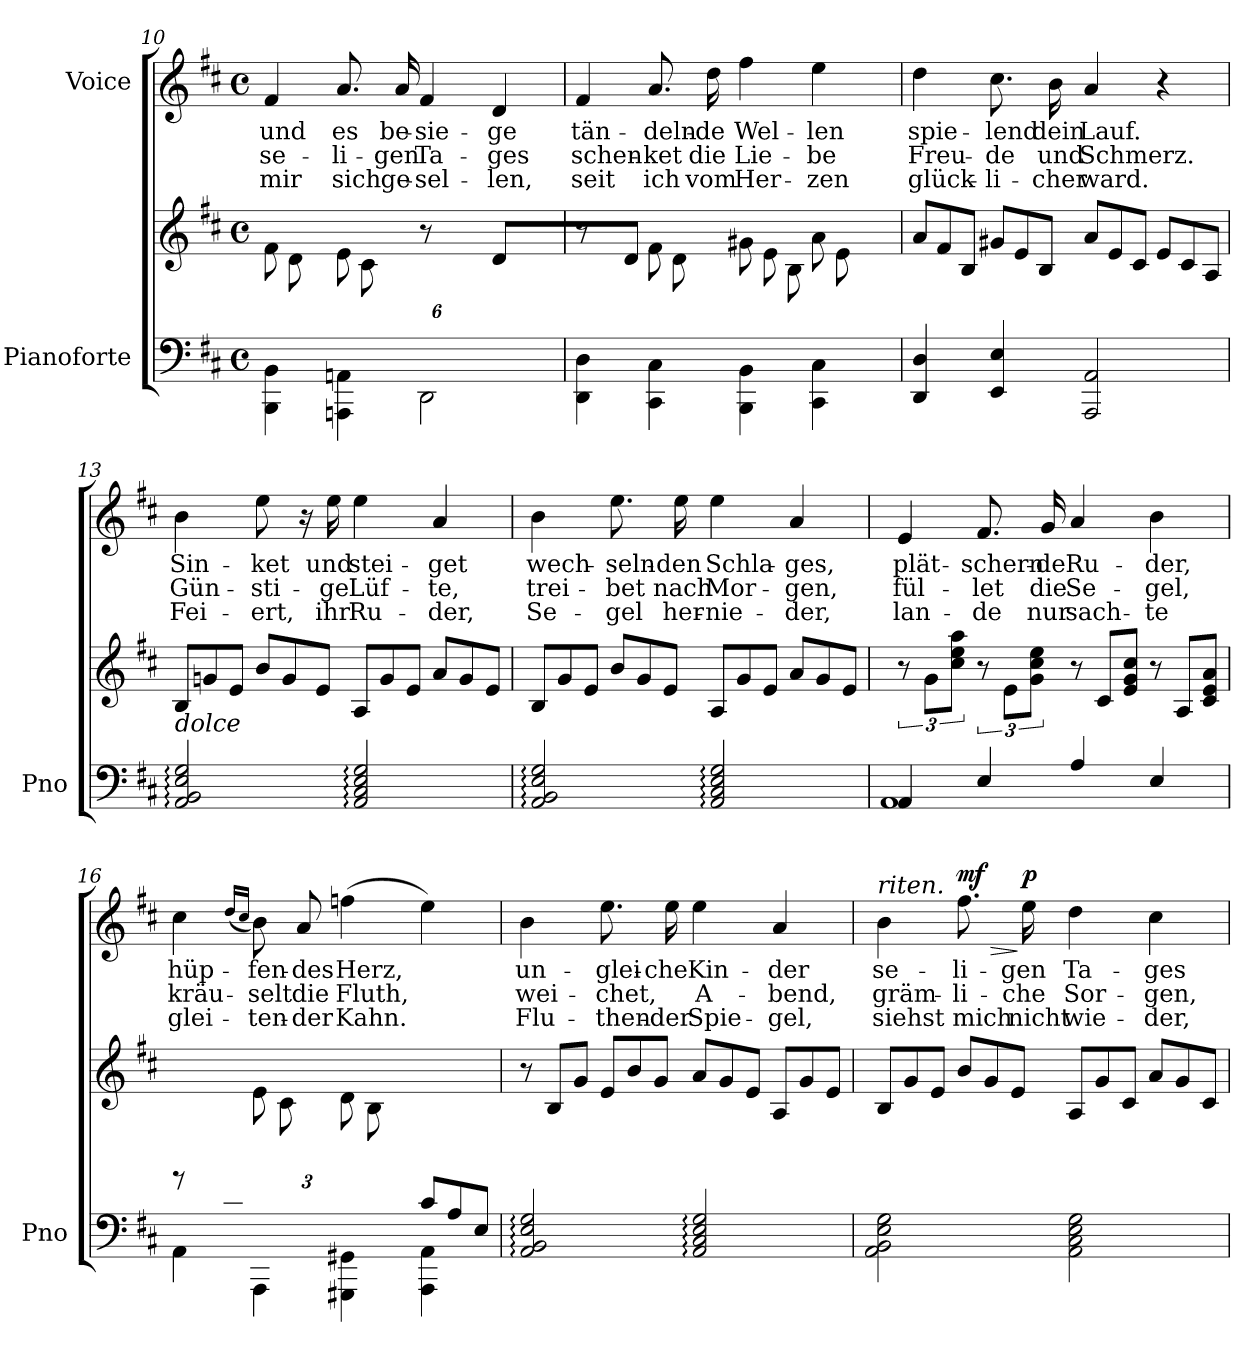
**kern	**kern	**kern	**text	**text	**text	**dynam
*part2	*part2	*part1	*part1	*part1	*part1	*part1
*staff3	*staff2	*staff1	*staff1	*staff1	*staff1	*staff1
*I"Pianoforte	*	*I"Voice	*	*	*	*
*I'Pno	*	*	*	*	*	*
*clefF4	*clefG2	*clefG2	*	*	*	*
*k[f#c#]	*k[f#c#]	*k[f#c#]	*	*	*	*
*M4/4	*M4/4	*M4/4	*	*	*	*
*met(c)	*met(c)	*met(c)	*	*	*	*
=10	=10	=10	=10	=10	=10	=10
*^	*	*	*	*	*	*
*	*	*Xtuplet	*	*	*	*	*
!	!	!	!	!LO:LY:b	!LO:LY:b	!LO:LY:b	!
6ryy	4BBB\ 4BB\	12f#\L	4f#/	und	se-	mir	.
.	.	12d\	.	.	.	.	.
12F#/J	.	12ryy	.	.	.	.	.
!	!	!	!	!LO:LY:b	!LO:LY:b	!LO:LY:b	!
6ryy	4AAAn\ 4AAn\	12e\L	8.a/	es	-li-	sich	.
.	.	12c#\	.	.	.	.	.
12E/J	.	12ryy	.	.	.	.	.
!	!	!	!	!LO:LY:b	!LO:LY:b	!LO:LY:b	!
.	.	.	16a/	be-	-gen	ge-	.
!	!	!	!	!LO:LY:b	!LO:LY:b	!LO:LY:b	!
12ryy	2DD\	12r	4f#/	-sie-	Ta-	-sel-	.
12F#/L	.	6ryy	.	.	.	.	.
12A/J	.	.	.	.	.	.	.
!	!	!	!	!LO:LY:b	!LO:LY:b	!LO:LY:b	!
12ryy	.	12d\L	4d/	-ge	-ges	-len,	.
12A/	.	6ryy	.	.	.	.	.
12F#/J	.	.	.	.	.	.	.
=11	=11	=11	=11	=11	=11	=11	=11
!	!	!	!	!LO:LY:b	!LO:LY:b	!LO:LY:b	!
12ryy	4DD\ 4D\	12r	4f#/	tän-	schen-	seit	.
12F#/L	.	12ryy	.	.	.	.	.
4ryy	.	12d/J	.	.	.	.	.
!	!	!	!	!LO:LY:b	!LO:LY:b	!LO:LY:b	!
.	4CC#\ 4C#\	12f#\L	8.a/	-deln-	-ket	ich	.
.	.	12d\	.	.	.	.	.
12F#/J	.	12ryy	.	.	.	.	.
!	!	!	!	!LO:LY:b	!LO:LY:b	!LO:LY:b	!
.	.	.	16dd\	-de	die	vom	.
!	!	!	!	!LO:LY:b	!LO:LY:b	!LO:LY:b	!
12%5ryy	4BBB\ 4BB\	12g#X\L	4ff#\	Wel-	Lie-	Her-	.
.	.	12e\	.	.	.	.	.
.	.	12B\J	.	.	.	.	.
!	!	!	!	!LO:LY:b	!LO:LY:b	!LO:LY:b	!
.	4CC#\ 4C#\	12a\L	4ee\	-len	-be	-zen	.
.	.	12e\	.	.	.	.	.
12A/J	.	12ryy	.	.	.	.	.
*v	*v	*	*	*	*	*	*
!!LO:PB:g=z
=12	=12	=12	=12	=12	=12	=12
!	!	!	!LO:LY:b	!LO:LY:b	!LO:LY:b	!
4DD/ 4D/	12a/L	4dd\	spie-	Freu-	glück-	.
.	12f#/	.	.	.	.	.
.	12B/J	.	.	.	.	.
!	!	!	!LO:LY:b	!LO:LY:b	!LO:LY:b	!
4EE/ 4E/	12g#X/L	8.cc#\	-lend	-de	-li-	.
.	12e/	.	.	.	.	.
.	12B/J	.	.	.	.	.
!	!	!	!LO:LY:b	!LO:LY:b	!LO:LY:b	!
.	.	16b\	dein	und	-cher	.
!	!	!	!LO:LY:b	!LO:LY:b	!LO:LY:b	!
2AAA/ 2AA/	12a/L	4a/	Lauf.	Schmerz.	ward.	.
.	12e/	.	.	.	.	.
.	12c#/J	.	.	.	.	.
.	12e/L	4r	.	.	.	.
.	12c#/	.	.	.	.	.
.	12A/J	.	.	.	.	.
=13	=13	=13	=13	=13	=13	=13
!LO:TX:a:i:t=dolce	!	!	!	!	!	!
!	!	!	!LO:LY:b	!LO:LY:b	!LO:LY:b	!
2AA/: 2BB/: 2E/: 2G/:	12B/L	4b\	Sin-	Gün-	Fei-	.
.	12gn/	.	.	.	.	.
.	12e/J	.	.	.	.	.
!	!	!	!LO:LY:b	!LO:LY:b	!LO:LY:b	!
.	12b/L	8ee\	-ket	-sti-	-ert,	.
.	12g/	.	.	.	.	.
.	.	16r	.	.	.	.
.	12e/J	.	.	.	.	.
!	!	!	!LO:LY:b	!LO:LY:b	!LO:LY:b	!
.	.	16ee\	und	-ge	ihr	.
!	!	!	!LO:LY:b	!LO:LY:b	!LO:LY:b	!
2AA/: 2C#/: 2E/: 2G/:	12A/L	4ee\	stei-	Lüf-	Ru-	.
.	12g/	.	.	.	.	.
.	12e/J	.	.	.	.	.
!	!	!	!LO:LY:b	!LO:LY:b	!LO:LY:b	!
.	12a/L	4a/	-get	-te,	-der,	.
.	12g/	.	.	.	.	.
.	12e/J	.	.	.	.	.
=14	=14	=14	=14	=14	=14	=14
!	!	!	!LO:LY:b	!LO:LY:b	!LO:LY:b	!
2AA/: 2BB/: 2E/: 2G/:	12B/L	4b\	wech-	trei-	Se-	.
.	12g/	.	.	.	.	.
.	12e/J	.	.	.	.	.
!	!	!	!LO:LY:b	!LO:LY:b	!LO:LY:b	!
.	12b/L	8.ee\	-seln-	-bet	-gel	.
.	12g/	.	.	.	.	.
.	12e/J	.	.	.	.	.
!	!	!	!LO:LY:b	!LO:LY:b	!LO:LY:b	!
.	.	16ee\	-den	nach	her-	.
!	!	!	!LO:LY:b	!LO:LY:b	!LO:LY:b	!
2AA/: 2C#/: 2E/: 2G/:	12A/L	4ee\	Schla-	Mor-	-nie-	.
.	12g/	.	.	.	.	.
.	12e/J	.	.	.	.	.
!	!	!	!LO:LY:b	!LO:LY:b	!LO:LY:b	!
.	12a/L	4a/	-ges,	-gen,	-der,	.
.	12g/	.	.	.	.	.
.	12e/J	.	.	.	.	.
=15	=15	=15	=15	=15	=15	=15
*^	*	*	*	*	*	*
*	*	*tuplet	*	*	*	*	*
!	!	!	!	!LO:LY:b	!LO:LY:b	!LO:LY:b	!
4AA/	1AA	12r	4e/	plät-	fül-	lan-	.
.	.	12g\L	.	.	.	.	.
.	.	12cc#\ 12ee\ 12aa\J	.	.	.	.	.
!	!	!	!	!LO:LY:b	!LO:LY:b	!LO:LY:b	!
4E/	.	12r	8.f#/	-schern-	-let	-de	.
.	.	12e\L	.	.	.	.	.
.	.	12g\ 12cc#\ 12ee\J	.	.	.	.	.
!	!	!	!	!LO:LY:b	!LO:LY:b	!LO:LY:b	!
.	.	.	16g/	-de	die	nur	.
*	*	*Xtuplet	*	*	*	*	*
!	!	!	!	!LO:LY:b	!LO:LY:b	!LO:LY:b	!
4A/	.	12r	4a/	Ru-	Se-	sach-	.
.	.	12c#/L	.	.	.	.	.
.	.	12e/ 12g/ 12cc#/J	.	.	.	.	.
!	!	!	!	!LO:LY:b	!LO:LY:b	!LO:LY:b	!
4E/	.	12r	4b\	-der,	-gel,	-te	.
.	.	12A/L	.	.	.	.	.
.	.	12c#/ 12e/ 12a/J	.	.	.	.	.
!!LO:LB:g=z
=16	=16	=16	=16	=16	=16	=16	=16
!	!	!	!	!LO:LY:b	!LO:LY:b	!LO:LY:b	!
12ryy	4AA\	12rCC	4cc#\	hüp-	kräu-	glei-	.
12G/L	.	6ryy	.	.	.	.	.
12c#/J	.	.	.	.	.	.	.
.	.	.	(16qdd/LL	.	.	.	.
.	.	.	16qcc#/JJ	.	.	.	.
!	!	!	!	!LO:LY:b	!LO:LY:b	!LO:LY:b	!
6ryy	4AAA\	12e\L	8b\)	-fen-	-selt	-ten-	.
.	.	12c#\	.	.	.	.	.
!	!	!	!	!LO:LY:b	!LO:LY:b	!LO:LY:b	!
.	.	.	8a/	-des	die	-der	.
12G/J	.	12ryy	.	.	.	.	.
!	!	!	!	!LO:LY:b	!LO:LY:b	!LO:LY:b	!
6ryy	4GGG#X\ 4GG#X\	12d\L	(4ffn\	Herz,	Fluth,	Kahn.	.
.	.	12B\	.	.	.	.	.
12Fn/J	.	3ryy	.	.	.	.	.
*Xtuplet	*	*	*	*	*	*	*
12c#/L	4AAA\ 4AA\	.	4ee\)	.	.	.	.
12A/	.	.	.	.	.	.	.
12E/J	.	.	.	.	.	.	.
*v	*v	*	*	*	*	*	*
=17	=17	=17	=17	=17	=17	=17
!	!	!	!LO:LY:b	!LO:LY:b	!LO:LY:b	!
2AA/: 2BB/: 2E/: 2G/:	12r	4b\	un-	wei-	Flu-	.
.	12B/L	.	.	.	.	.
.	12g/J	.	.	.	.	.
!	!	!	!LO:LY:b	!LO:LY:b	!LO:LY:b	!
.	12e/L	8.ee\	-glei-	-chet,	-then-	.
.	12b/	.	.	.	.	.
.	12g/J	.	.	.	.	.
!	!	!	!LO:LY:b	!	!LO:LY:b	!
.	.	16ee\	-che	.	-der	.
!	!	!	!LO:LY:b	!LO:LY:b	!LO:LY:b	!
2AA/: 2C#/: 2E/: 2G/:	12a/L	4ee\	Kin-	A-	Spie-	.
.	12g/	.	.	.	.	.
.	12e/J	.	.	.	.	.
!	!	!	!LO:LY:b	!LO:LY:b	!LO:LY:b	!
.	12A/L	4a/	-der	-bend,	-gel,	.
.	12g/	.	.	.	.	.
.	12e/J	.	.	.	.	.
=18	=18	=18	=18	=18	=18	=18
!	!	!LO:TX:a:i:t=riten.	!	!	!	!
!	!	!	!LO:LY:b	!LO:LY:b	!LO:LY:b	!
2AA\ 2BB\ 2E\ 2G\	12B/L	4b\	se-	gräm-	siehst	.
.	12g/	.	.	.	.	.
.	12e/J	.	.	.	.	.
*	*	*MM35	*	*	*	*
!	!	!	!LO:LY:b	!LO:LY:b	!LO:LY:b	!LO:HP:b
!	!	!	!	!	!	!LO:DY:n=1:b
.	12b/L	8.ff#\	-li-	-li-	mich	> mf
.	12g/	.	.	.	.	.
.	12e/J	.	.	.	.	.
!	!	!	!LO:LY:b	!LO:LY:b	!LO:LY:b	!LO:DY:n=2:b
.	.	16ee\	-gen	-che	nicht	] p
!	!	!	!LO:LY:b	!LO:LY:b	!LO:LY:b	!
2AA\ 2C#\ 2E\ 2G\	12A/L	4dd\	Ta-	Sor-	wie-	.
.	12g/	.	.	.	.	.
.	12c#/J	.	.	.	.	.
!	!	!	!LO:LY:b	!LO:LY:b	!LO:LY:b	!
.	12a/L	4cc#\	-ges	-gen,	-der,	.
.	12g/	.	.	.	.	.
.	12c#/J	.	.	.	.	.
=	=	=	=	=	=	=
*-	*-	*-	*-	*-	*-	*-
